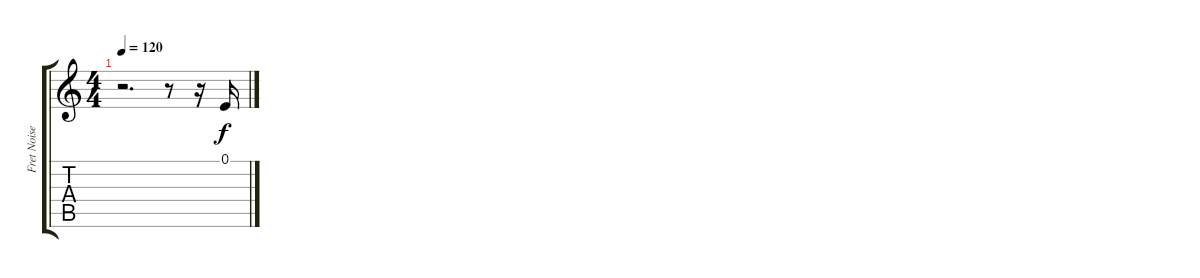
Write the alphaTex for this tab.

\track ("Fret Noise" "Fret Noise") {instrument guitarfretnoise}
\staff {score tabs}
\tuning (E4 B3 G3 D3 A2 E2) {hide}
\ts (4 4)
\tempo 120
\clef g2
\ks c
r.2{d dy f} r.8 r.16 0.1.16
